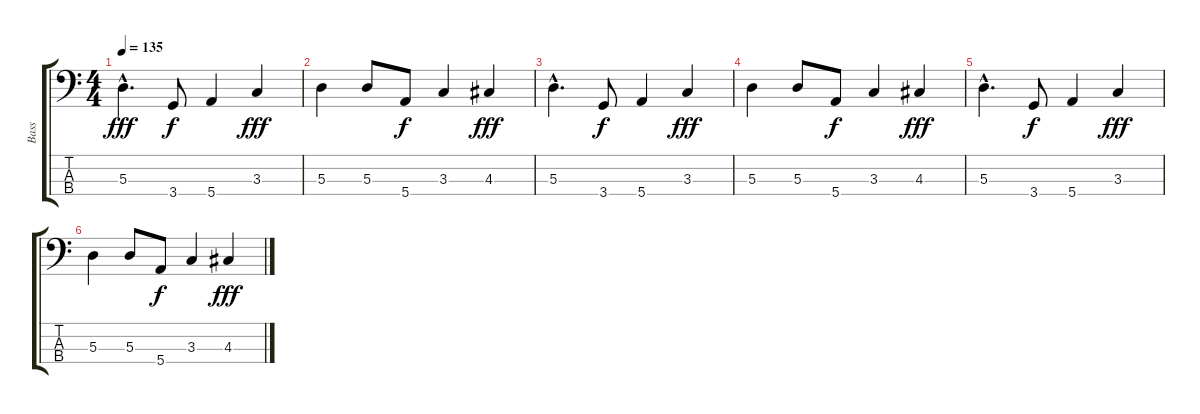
\track ("Bass" "Bass") {instrument electricbassfinger}
\staff {score tabs}
\tuning (G2 D2 A1 E1) {hide}
\ts (4 4)
\tempo 135
\clef f4
\ks c
5.3{hac}.4{d dy fff volume 8} 3.4.8{dy f} 5.4.4 3.3.4{dy fff} |
5.3.4 5.3.8 5.4.8{dy f} 3.3.4 4.3.4{dy fff} |
5.3{hac}.4{d volume 4} 3.4.8{dy f} 5.4.4 3.3.4{dy fff} |
5.3.4 5.3.8 5.4.8{dy f} 3.3.4 4.3.4{dy fff} |
5.3{hac}.4{d volume 0} 3.4.8{dy f} 5.4.4 3.3.4{dy fff} |
5.3.4 5.3.8 5.4.8{dy f} 3.3.4 4.3.4{dy fff}
